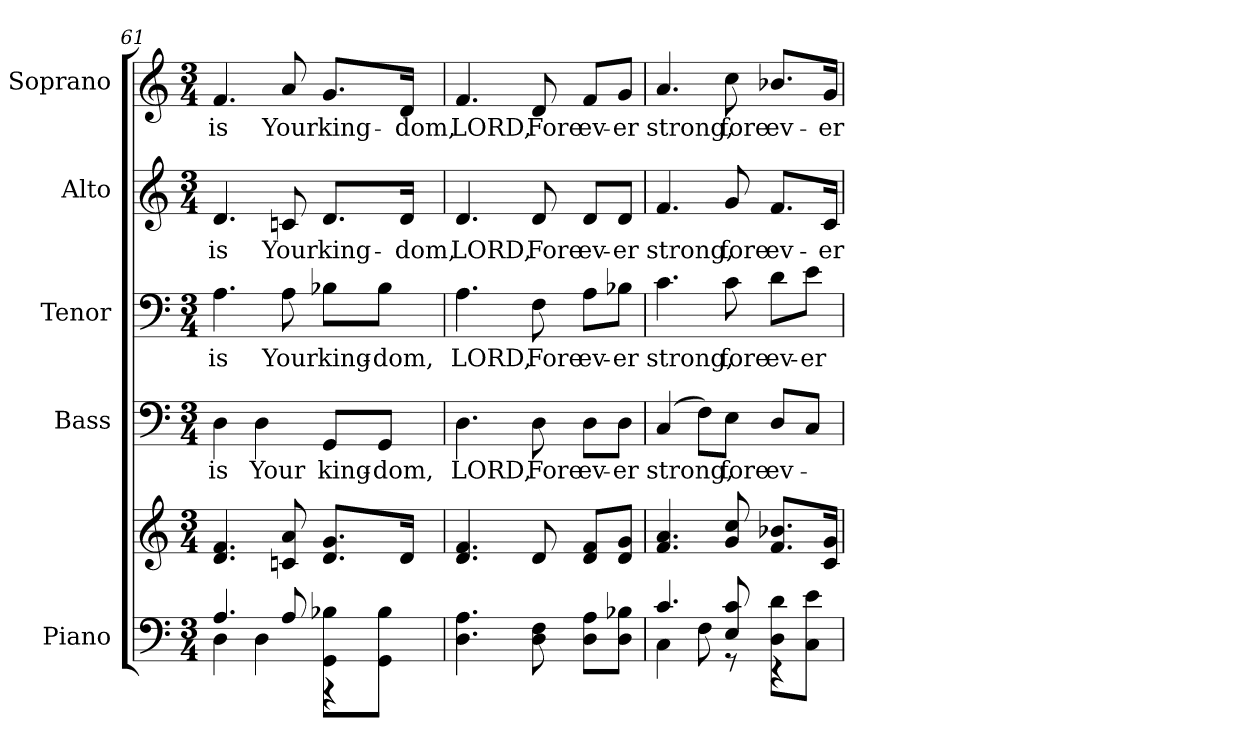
**kern	**kern	**kern	**text	**kern	**text	**kern	**text	**kern	**text
*part5	*part5	*part4	*part4	*part3	*part3	*part2	*part2	*part1	*part1
*staff6	*staff5	*staff4	*staff4	*staff3	*staff3	*staff2	*staff2	*staff1	*staff1
*I"Piano	*	*I"Bass	*	*I"Tenor	*	*I"Alto	*	*I"Soprano	*
*I'Pno.	*	*I'B.	*	*I'T.	*	*I'A.	*	*I'S.	*
!!LO:LB:g=z
*clefF4	*clefG2	*clefF4	*	*clefF4	*	*clefG2	*	*clefG2	*
*k[]	*k[]	*k[]	*	*k[]	*	*k[]	*	*k[]	*
*C:	*C:	*C:	*	*C:	*	*C:	*	*C:	*
*M3/4	*M3/4	*M3/4	*	*M3/4	*	*M3/4	*	*M3/4	*
=61	=61	=61	=61	=61	=61	=61	=61	=61	=61
*^	*	*	*	*	*	*	*	*	*
!	!	!	!	!LO:LY:b:color=#000000	!	!	!	!	!	!
!	!	!	!	!	!	!LO:LY:b:color=#000000	!	!	!	!
!	!	!	!	!	!	!	!	!LO:LY:b:color=#000000	!	!
!	!	!	!	!	!	!	!	!	!	!LO:LY:b:color=#000000
4.Ai/	4Di\	4.di/ 4.fi	4Di\	is	4.Ai\	is	4.di/	is	4.fi/	is
!	!	!	!	!LO:LY:b:color=#000000	!	!	!	!	!	!
.	4Di\	.	4Di\	Your	.	.	.	.	.	.
!	!	!	!	!	!	!LO:LY:b:color=#000000	!	!	!	!
!	!	!	!	!	!	!	!	!LO:LY:b:color=#000000	!	!
!	!	!	!	!	!	!	!	!	!	!LO:LY:b:color=#000000
8Ai/	.	8cni/ 8ai	.	.	8Ai\	Your	8cni/	Your	8ai/	Your
!	!	!	!	!LO:LY:b:color=#000000	!	!	!	!	!	!
!	!	!	!	!	!	!LO:LY:b:color=#000000	!	!	!	!
!	!	!	!	!	!	!	!	!LO:LY:b:color=#000000	!	!
!	!	!	!	!	!	!	!	!	!	!LO:LY:b:color=#000000
8GGi\ 8B-Xi\L	4r	8.di/ 8.gi/L	8GGi/L	king-	8B-Xi\L	king-	8.di/L	king-	8.gi/L	king-
!	!	!	!	!LO:LY:b:color=#000000	!	!	!	!	!	!
!	!	!	!	!	!	!LO:LY:b:color=#000000	!	!	!	!
8GGi\ 8B-i\J	.	.	8GGi/J	-dom,	8B-i\J	-dom,	.	.	.	.
!	!	!	!	!	!	!	!	!LO:LY:b:color=#000000	!	!
!	!	!	!	!	!	!	!	!	!	!LO:LY:b:color=#000000
.	.	16di/Jk	.	.	.	.	16di/Jk	-dom,	16di/Jk	-dom,
*v	*v	*	*	*	*	*	*	*	*	*
=62	=62	=62	=62	=62	=62	=62	=62	=62	=62
!	!	!	!LO:LY:b:color=#000000	!	!	!	!	!	!
!	!	!	!	!	!LO:LY:b:color=#000000	!	!	!	!
!	!	!	!	!	!	!	!LO:LY:b:color=#000000	!	!
!	!	!	!	!	!	!	!	!	!LO:LY:b:color=#000000
4.Di\ 4.Ai	4.di/ 4.fi	4.Di\	LORD,	4.Ai\	LORD,	4.di/	LORD,	4.fi/	LORD,
!	!	!	!LO:LY:b:color=#000000	!	!	!	!	!	!
!	!	!	!	!	!LO:LY:b:color=#000000	!	!	!	!
!	!	!	!	!	!	!	!LO:LY:b:color=#000000	!	!
!	!	!	!	!	!	!	!	!	!LO:LY:b:color=#000000
8Di\ 8Fi	8di/	8Di\	Fore	8Fi\	Fore	8di/	Fore	8di/	Fore
!	!	!	!LO:LY:b:color=#000000	!	!	!	!	!	!
!	!	!	!	!	!LO:LY:b:color=#000000	!	!	!	!
!	!	!	!	!	!	!	!LO:LY:b:color=#000000	!	!
!	!	!	!	!	!	!	!	!	!LO:LY:b:color=#000000
8Di\ 8Ai\L	8di/ 8fi/L	8Di\L	ev-	8Ai\L	ev-	8di/L	ev-	8fi/L	ev-
!	!	!	!LO:LY:b:color=#000000	!	!	!	!	!	!
!	!	!	!	!	!LO:LY:b:color=#000000	!	!	!	!
!	!	!	!	!	!	!	!LO:LY:b:color=#000000	!	!
!	!	!	!	!	!	!	!	!	!LO:LY:b:color=#000000
8Di\ 8B-Xi\J	8di/ 8gi/J	8Di\J	-er	8B-Xi\J	-er	8di/J	-er	8gi/J	-er
!!LO:PB:g=z
=63	=63	=63	=63	=63	=63	=63	=63	=63	=63
*^	*	*	*	*	*	*	*	*	*
!	!	!	!	!LO:LY:b:color=#000000	!	!	!	!	!	!
!	!	!	!	!	!	!LO:LY:b:color=#000000	!	!	!	!
!	!	!	!	!	!	!	!	!LO:LY:b:color=#000000	!	!
!	!	!	!	!	!	!	!	!	!	!LO:LY:b:color=#000000
4.ci/	4Ci\	4.fi/ 4.ai	(4Ci/	strong,	4.ci\	strong,	4.fi/	strong,	4.ai/	strong,
.	8Fi\	.	8Fi\L)	.	.	.	.	.	.	.
!	!	!	!	!LO:LY:b:color=#000000	!	!	!	!	!	!
!	!	!	!	!	!	!LO:LY:b:color=#000000	!	!	!	!
!	!	!	!	!	!	!	!	!LO:LY:b:color=#000000	!	!
!	!	!	!	!	!	!	!	!	!	!LO:LY:b:color=#000000
8Ei/ 8ci	8r	8gi/ 8cci	8Ei\J	fore	8ci\	fore	8gi/	fore	8cci\	fore
!	!	!	!	!LO:LY:b:color=#000000	!	!	!	!	!	!
!	!	!	!	!	!	!LO:LY:b:color=#000000	!	!	!	!
!	!	!	!	!	!	!	!	!LO:LY:b:color=#000000	!	!
!	!	!	!	!	!	!	!	!	!	!LO:LY:b:color=#000000
8Di\ 8di\L	4r	8.fi/ 8.b-Xi/L	8Di/L	ev-	8di\L	ev-	8.fi/L	ev-	8.b-Xi/L	ev-
!	!	!	!	!	!	!LO:LY:b:color=#000000	!	!	!	!
8Ci\ 8ei\J	.	.	8Ci/J	.	8ei\J	-er	.	.	.	.
!	!	!	!	!	!	!	!	!LO:LY:b:color=#000000	!	!
!	!	!	!	!	!	!	!	!	!	!LO:LY:b:color=#000000
.	.	16ci/ 16gi/Jk	.	.	.	.	16ci/Jk	-er	16gi/Jk	-er
*v	*v	*	*	*	*	*	*	*	*	*
=	=	=	=	=	=	=	=	=	=
*-	*-	*-	*-	*-	*-	*-	*-	*-	*-
